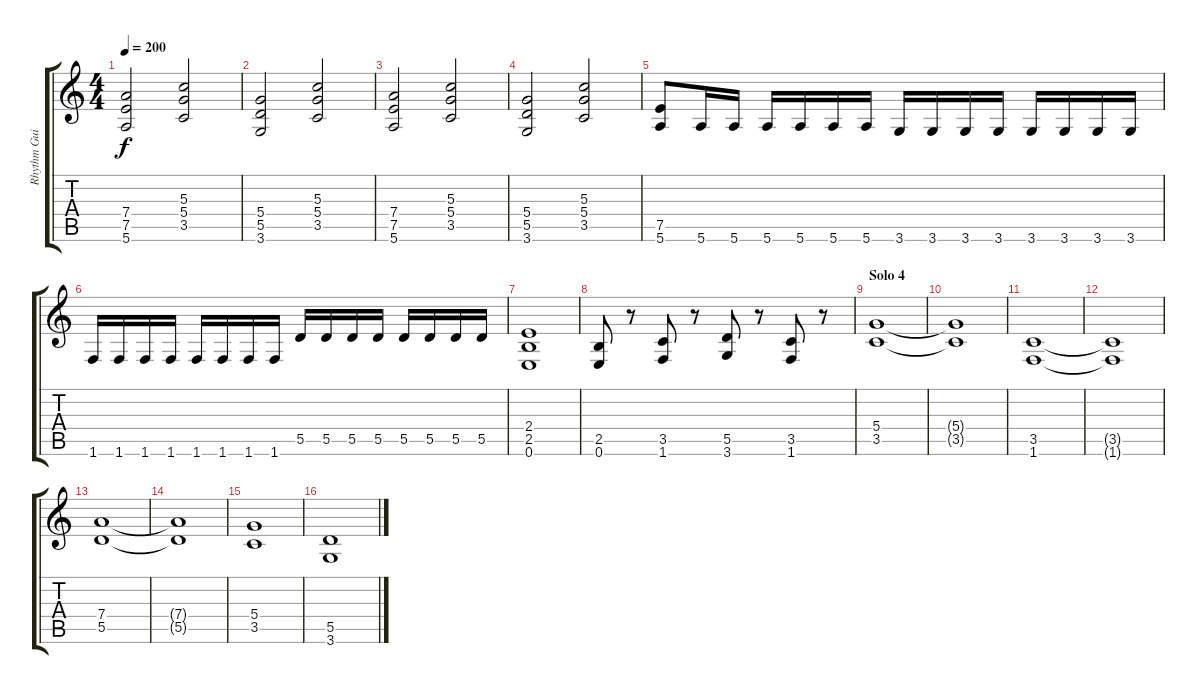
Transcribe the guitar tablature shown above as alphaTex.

\track ("Rhythm Guitar 2" "Rhythm Gui") {instrument overdrivenguitar}
\staff {score tabs}
\tuning (E4 B3 G3 D3 A2 E2) {hide}
\ts (4 4)
\tempo 200
\clef g2
\ks c
(7.4 7.5 5.6).2{dy f} (5.3 5.4 3.5).2 |
(5.4 5.5 3.6).2 (5.3 5.4 3.5).2 |
(7.4 7.5 5.6).2 (5.3 5.4 3.5).2 |
(5.4 5.5 3.6).2 (5.3 5.4 3.5).2 |
(7.5 5.6).8 5.6.16 5.6.16 5.6.16 5.6.16 5.6.16 5.6.16 3.6.16 3.6.16 3.6.16 3.6.16 3.6.16 3.6.16 3.6.16 3.6.16 |
1.6.16 1.6.16 1.6.16 1.6.16 1.6.16 1.6.16 1.6.16 1.6.16 5.5.16 5.5.16 5.5.16 5.5.16 5.5.16 5.5.16 5.5.16 5.5.16 |
(2.4 2.5 0.6).1 |
(2.5 0.6).8 r.8 (3.5 1.6).8 r.8 (5.5 3.6).8 r.8 (3.5 1.6).8 r.8 |
\section ("" "Solo 4")
(5.4 3.5).1 |
(5.4{t} 3.5{t}).1 |
(3.5 1.6).1 |
(3.5{t} 1.6{t}).1 |
(7.4 5.5).1 |
(7.4{t} 5.5{t}).1 |
(5.4 3.5).1 |
(5.5 3.6).1
